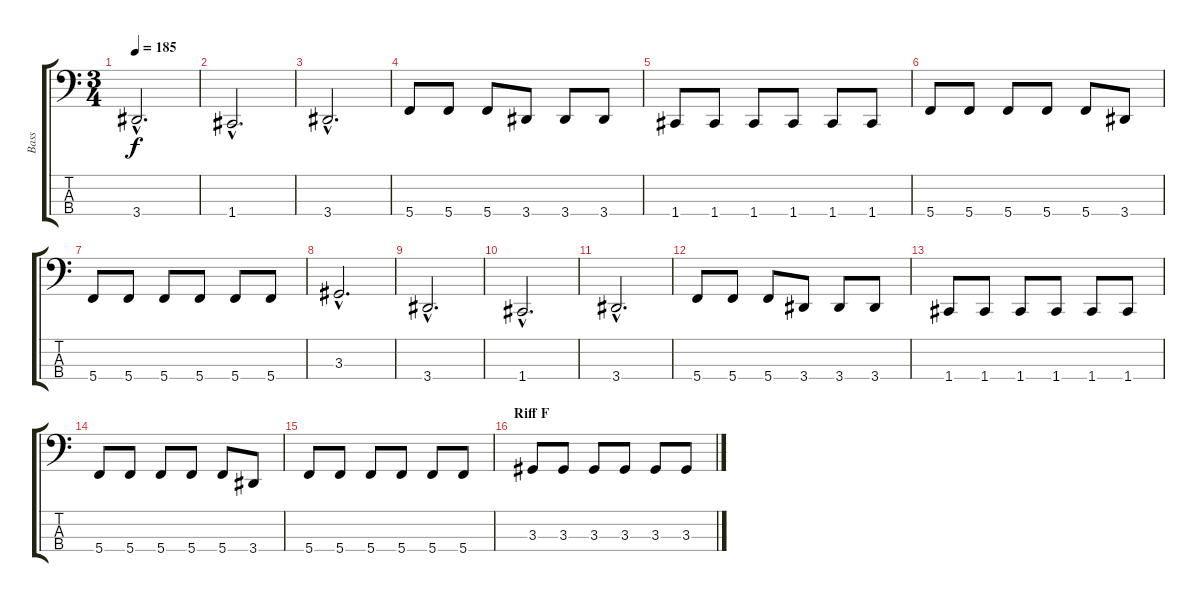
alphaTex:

\track ("Bass" "Bass") {instrument electricbassfinger}
\staff {score tabs}
\tuning (Eb2 Bb1 F1 C1) {hide}
\ts (3 4)
\tempo 185
\clef f4
\ks c
3.4{hac}.2{d dy f} |
1.4{hac}.2{d} |
3.4{hac}.2{d} |
5.4.8 5.4.8 5.4.8 3.4.8 3.4.8 3.4.8 |
1.4.8 1.4.8 1.4.8 1.4.8 1.4.8 1.4.8 |
5.4.8 5.4.8 5.4.8 5.4.8 5.4.8 3.4.8 |
5.4.8 5.4.8 5.4.8 5.4.8 5.4.8 5.4.8 |
3.3{hac}.2{d} |
3.4{hac}.2{d} |
1.4{hac}.2{d} |
3.4{hac}.2{d} |
5.4.8 5.4.8 5.4.8 3.4.8 3.4.8 3.4.8 |
1.4.8 1.4.8 1.4.8 1.4.8 1.4.8 1.4.8 |
5.4.8 5.4.8 5.4.8 5.4.8 5.4.8 3.4.8 |
5.4.8 5.4.8 5.4.8 5.4.8 5.4.8 5.4.8 |
\section ("" "Riff F")
3.3.8 3.3.8 3.3.8 3.3.8 3.3.8 3.3.8
